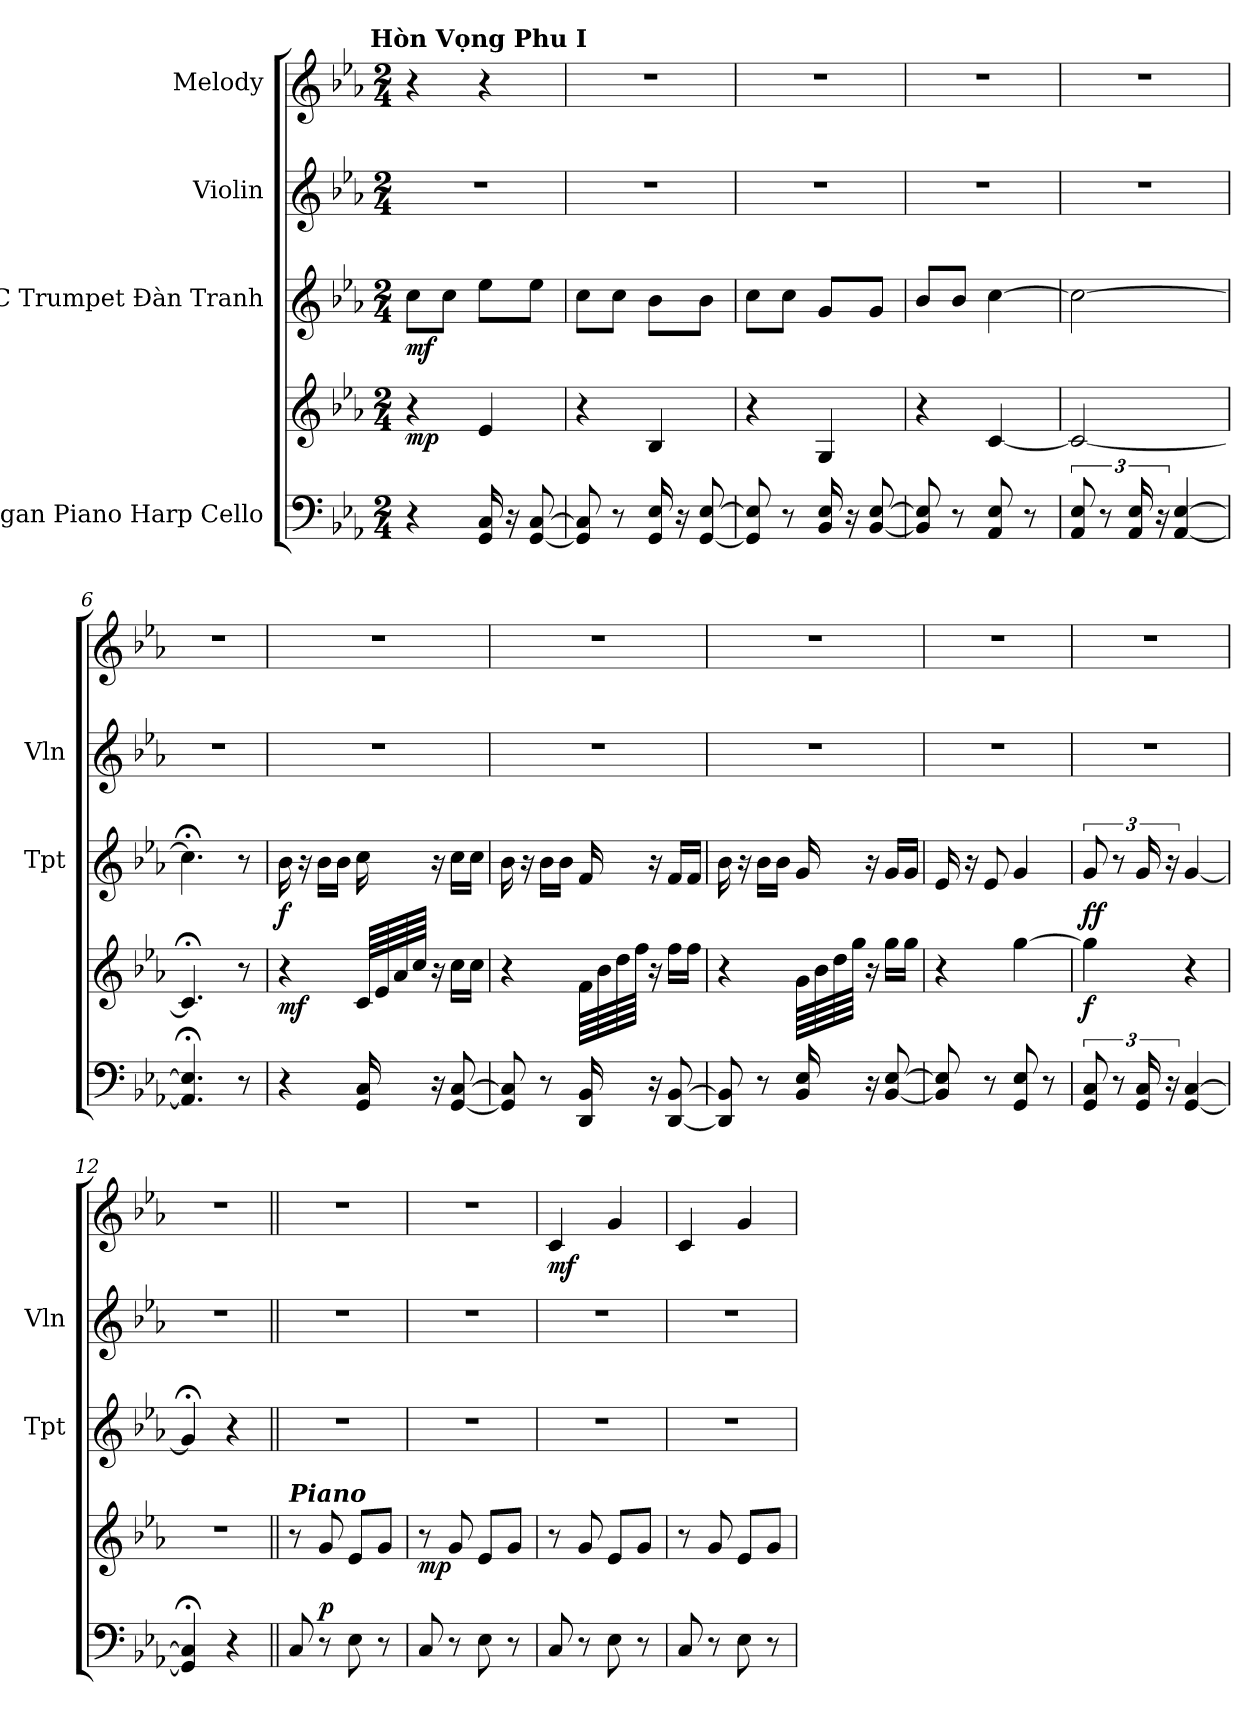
**kern	**kern	**dynam	**kern	**dynam	**kern	**kern	**dynam
*part4	*part4	*part4	*part3	*part3	*part2	*part1	*part1
*staff5	*staff4	*staff4/5	*staff3	*staff3	*staff2	*staff1	*staff1
*I"Organ Piano Harp Cello	*	*	*I"C Trumpet Đàn Tranh	*	*I"Violin	*I"Melody	*
*	*	*	*I'Tpt	*	*I'Vln	*	*
*clefF4	*clefG2	*	*clefG2	*	*clefG2	*clefG2	*
*k[b-e-a-]	*k[b-e-a-]	*	*k[b-e-a-]	*	*k[b-e-a-]	*k[b-e-a-]	*
*M2/4	*M2/4	*	*M2/4	*	*M2/4	*M2/4	*
*MM100	*MM100	*	*MM100	*	*MM100	*MM100	*
!!LO:REH:place=s1:a:enc=none:fs=24:t=Hòn Vọng Phu I:qo=1
=1	=1	=1	=1	=1	=1	=1	=1
!	!	!LO:DY:b	!	!LO:DY:b	!	!	!
4r	4r	mp	8cc\L	mf	2r	4r	.
.	.	.	8cc\J	.	.	.	.
16GG/ 16C/	4e-/	.	8ee-\L	.	.	4r	.
16r	.	.	.	.	.	.	.
[8GG/ [8C/	.	.	8ee-\J	.	.	.	.
=2	=2	=2	=2	=2	=2	=2	=2
8GG/] 8C/]	4r	.	8cc\L	.	2r	2r	.
8r	.	.	8cc\J	.	.	.	.
16GG/ 16E-/	4B-/	.	8b-\L	.	.	.	.
16r	.	.	.	.	.	.	.
[8GG/ [8E-/	.	.	8b-\J	.	.	.	.
=3	=3	=3	=3	=3	=3	=3	=3
8GG/] 8E-/]	4r	.	8cc\L	.	2r	2r	.
8r	.	.	8cc\J	.	.	.	.
16BB-/ 16E-/	4G/	.	8g/L	.	.	.	.
16r	.	.	.	.	.	.	.
[8BB-/ [8E-/	.	.	8g/J	.	.	.	.
=4	=4	=4	=4	=4	=4	=4	=4
8BB-/] 8E-/]	4r	.	8b-/L	.	2r	2r	.
8r	.	.	8b-/J	.	.	.	.
8AA-/ 8E-/	[4c/	.	[4cc\	.	.	.	.
8r	.	.	.	.	.	.	.
=5	=5	=5	=5	=5	=5	=5	=5
12AA-/ 12E-/	2c/_	.	2cc\_	.	2r	2r	.
12r	.	.	.	.	.	.	.
24AA-/ 24E-/	.	.	.	.	.	.	.
24r	.	.	.	.	.	.	.
[4AA-/ [4E-/	.	.	.	.	.	.	.
=6	=6	=6	=6	=6	=6	=6	=6
4.AA-/];< 4.E-/];<	4.c;</]	.	4.cc;<\]	.	2r	2r	.
8r	8r	.	8r	.	.	.	.
!!LO:LB:g=z
=7	=7	=7	=7	=7	=7	=7	=7
!	!	!LO:DY:b	!	!LO:DY:b	!	!	!
4r	4r	mf	16b-\	f	2r	2r	.
.	.	.	16r	.	.	.	.
.	.	.	16b-\LL	.	.	.	.
.	.	.	16b-\JJ	.	.	.	.
16GG/ 16C/	64c/LLLL	.	16cc\	.	.	.	.
.	64e-/	.	.	.	.	.	.
.	64a-/	.	.	.	.	.	.
.	64cc/JJJJ	.	.	.	.	.	.
16r	16r	.	16r	.	.	.	.
[8GG/ [8C/	16cc\LL	.	16cc\LL	.	.	.	.
.	16cc\JJ	.	16cc\JJ	.	.	.	.
=8	=8	=8	=8	=8	=8	=8	=8
8GG/] 8C/]	4r	.	16b-\	.	2r	2r	.
.	.	.	16r	.	.	.	.
8r	.	.	16b-\LL	.	.	.	.
.	.	.	16b-\JJ	.	.	.	.
16DD/ 16BB-/	64f\LLLL	.	16f/	.	.	.	.
.	64b-\	.	.	.	.	.	.
.	64dd\	.	.	.	.	.	.
.	64ff\JJJJ	.	.	.	.	.	.
16r	16r	.	16r	.	.	.	.
[8DD/ [8BB-/	16ff\LL	.	16f/LL	.	.	.	.
.	16ff\JJ	.	16f/JJ	.	.	.	.
=9	=9	=9	=9	=9	=9	=9	=9
8DD/] 8BB-/]	4r	.	16b-\	.	2r	2r	.
.	.	.	16r	.	.	.	.
8r	.	.	16b-\LL	.	.	.	.
.	.	.	16b-\JJ	.	.	.	.
16BB-/ 16E-/	64g\LLLL	.	16g/	.	.	.	.
.	64b-\	.	.	.	.	.	.
.	64dd\	.	.	.	.	.	.
.	64gg\JJJJ	.	.	.	.	.	.
16r	16r	.	16r	.	.	.	.
[8BB-/ [8E-/	16gg\LL	.	16g/LL	.	.	.	.
.	16gg\JJ	.	16g/JJ	.	.	.	.
=10	=10	=10	=10	=10	=10	=10	=10
8BB-/] 8E-/]	4r	.	16e-/	.	2r	2r	.
.	.	.	16r	.	.	.	.
8r	.	.	8e-/	.	.	.	.
8GG/ 8E-/	[4gg\	.	4g/	.	.	.	.
8r	.	.	.	.	.	.	.
=11	=11	=11	=11	=11	=11	=11	=11
!	!	!LO:DY:b	!	!LO:DY:b	!	!	!
12GG/ 12C/	4gg\]	f	12g/	ff	2r	2r	.
12r	.	.	12r	.	.	.	.
24GG/ 24C/	.	.	24g/	.	.	.	.
24r	.	.	24r	.	.	.	.
[4GG/ [4C/	4r	.	[4g/	.	.	.	.
=12	=12	=12	=12	=12	=12	=12	=12
4GG/];< 4C/];<	2r	.	4g;</]	.	2r	2r	.
4r	.	.	4r	.	.	.	.
!!LO:LB:g=z
=13||	=13||	=13||	=13||	=13||	=13||	=13||	=13||
*	*	*	*	*	*	*MM105	*
!	!LO:TX:a:Bi:t=Piano	!	!	!	!	!	!
8C/	8r	.	2r	.	2r	2r	.
!	!	!LO:DY:a=2	!	!	!	!	!
8r	8g/	p	.	.	.	.	.
8E-\	8e-/L	.	.	.	.	.	.
8r	8g/J	.	.	.	.	.	.
=14	=14	=14	=14	=14	=14	=14	=14
!	!	!LO:DY:b	!	!	!	!	!
8C/	8r	mp	2r	.	2r	2r	.
8r	8g/	.	.	.	.	.	.
8E-\	8e-/L	.	.	.	.	.	.
8r	8g/J	.	.	.	.	.	.
=15	=15	=15	=15	=15	=15	=15	=15
!	!	!	!	!	!	!	!LO:DY:b
8C/	8r	.	2r	.	2r	4c/	mf
8r	8g/	.	.	.	.	.	.
8E-\	8e-/L	.	.	.	.	4g/	.
8r	8g/J	.	.	.	.	.	.
=16	=16	=16	=16	=16	=16	=16	=16
8C/	8r	.	2r	.	2r	4c/	.
8r	8g/	.	.	.	.	.	.
8E-\	8e-/L	.	.	.	.	4g/	.
8r	8g/J	.	.	.	.	.	.
=	=	=	=	=	=	=	=
*-	*-	*-	*-	*-	*-	*-	*-
